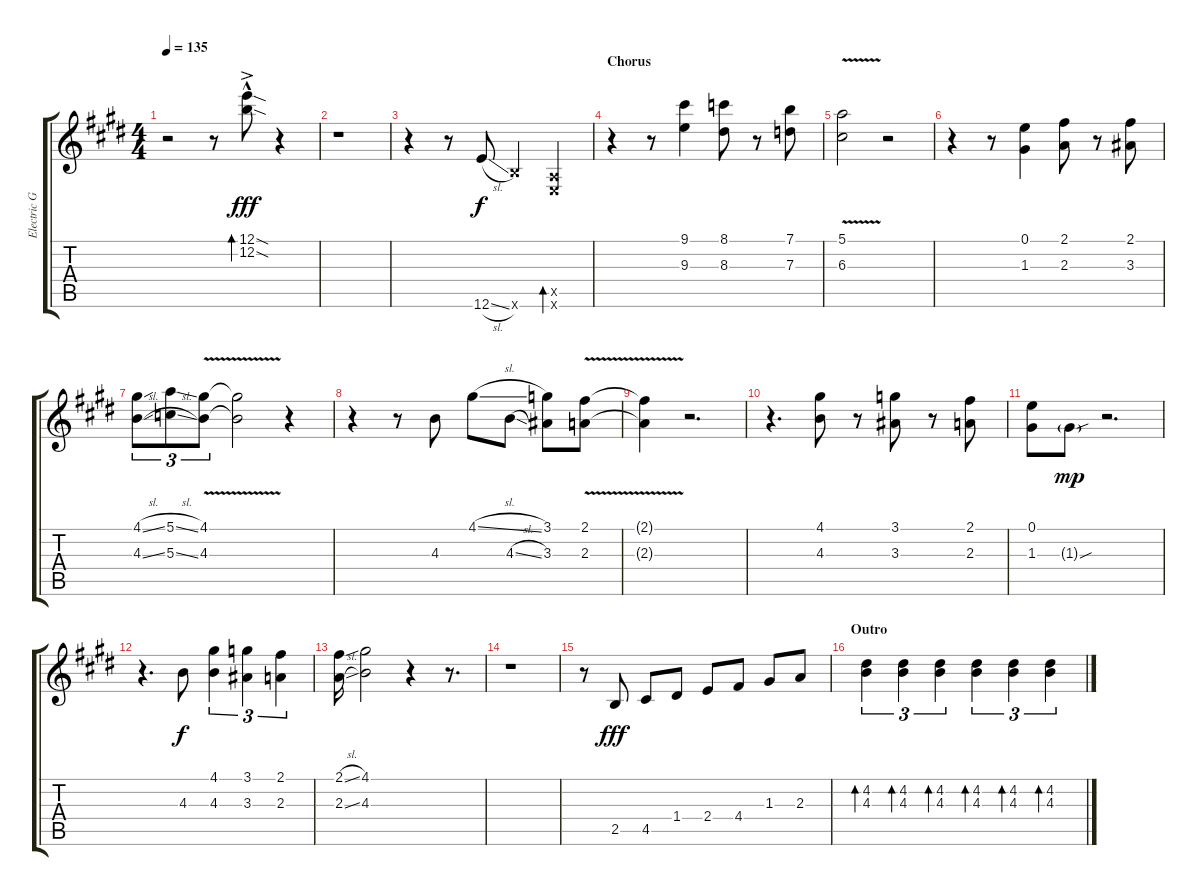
\track ("Electric Guitar 1" "Electric G") {instrument electricguitarjazz}
\staff {score tabs}
\tuning (E4 B3 G3 D3 A2 E2) {hide}
\ts (4 4)
\tempo 135
\clef g2
\ks e
r.2{dy fff} r.8 (12.1{sod hac} 12.2{sod ac}).8{bd 30} r.4 |
r.1 |
r.4 r.8 12.6{sl}.8{dy f} 7.6{x}.4 (0.5{x} 0.6{x}).4{bd 30} |
\section ("" "Chorus")
r.4 r.8 (9.1 9.3).4 (8.1 8.3).8 r.8 (7.1 7.3).8 |
(5.1{v} 6.3).2 r.2 |
r.4 r.8 (0.1 1.3).4 (2.1 2.3).8 r.8 (2.1 3.3).8 |
(4.1{sl} 4.3{sl}).8{tu (3 2)} (5.1{sl} 5.3{sl}).8{tu (3 2)} (4.1 4.3{v}).8{tu (3 2)} (4.1{t} 4.3{t}).2 r.4 |
r.4 r.8 4.3.8 4.1{sl}.8 4.3{sl}.8 (3.1 3.3).8 (2.1{v} 2.3).8 |
(2.1{t} 2.3{t}).4 r.2{d} |
r.4{d} (4.1 4.3).8 r.8 (3.1 3.3).8 r.8 (2.1 2.3).8 |
(0.1 1.3).8 1.3{sou g}.8{dy mp} r.2{d} |
r.4{d} 4.3.8{dy f} (4.1 4.3).4{tu (3 2)} (3.1 3.3).4{tu (3 2)} (2.1 2.3).4{tu (3 2)} |
(2.1{sl} 2.3{sl}).16 (4.1 4.3).2 r.4 r.8{d} |
r.1 |
r.8 2.5.8{dy fff} 4.5.8 1.4.8 2.4.8 4.4.8 1.3.8 2.3.8 |
\section ("" "Outro")
(4.2 4.3).4{tu (3 2) bd 30} (4.2 4.3).4{tu (3 2) bd 30} (4.2 4.3).4{tu (3 2) bd 30} (4.2 4.3).4{tu (3 2) bd 30} (4.2 4.3).4{tu (3 2) bd 30} (4.2 4.3).4{tu (3 2) bd 30}
